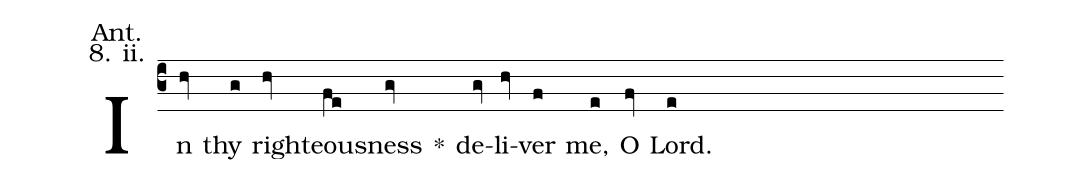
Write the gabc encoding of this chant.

annotation: Ant.;
annotation: 8. ii.;
%%
(c3) In(hv) thy(g) right(hv)eous(fe)ness(gv) <sp>*</sp>() de(gv)li(hv)ver(f) me,(e) O(fv) Lord.(e)
